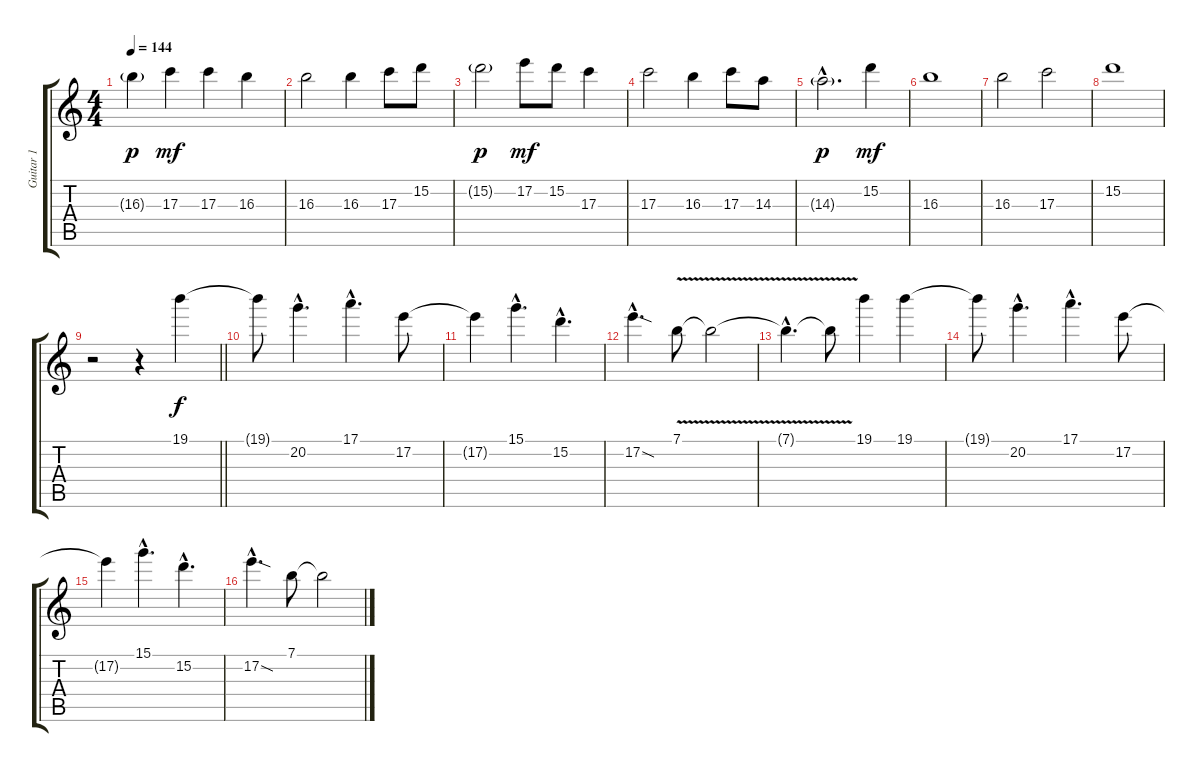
\track ("Guitar 1" "Guitar 1") {instrument electricguitarclean}
\staff {score tabs}
\tuning (E4 B3 G3 D3 A2 E2) {hide}
\ts (4 4)
\tempo 144
\clef g2
\ks c
16.3{g}.4{dy p} 17.3.4{dy mf} 17.3.4 16.3.4 |
16.3.2 16.3.4 17.3.8 15.2.8 |
15.2{g}.2{dy p} 17.2.8{dy mf} 15.2.8 17.3.4 |
17.3.2 16.3.4 17.3.8 14.3.8 |
14.3{g hac}.2{d dy p} 15.2.4{dy mf} |
16.3.1 |
16.3.2 17.3.2 |
15.2.1 |
\barLineRight lightlight
r.2 r.4 19.1.4{dy f} |
19.1{t}.8 20.2{hac}.4{d} 17.1{hac}.4{d} 17.2.8 |
17.2{t}.4 15.1{hac}.4{d} 15.2{hac}.4{d} |
17.2{sod hac}.4{d} 7.1{v}.8 7.1{v t}.2 |
7.1{v hac t}.4{d} 7.1{v t}.8 19.1.4 19.1.4 |
19.1{t}.8 20.2{hac}.4{d} 17.1{hac}.4{d} 17.2.8 |
17.2{t}.4 15.1{hac}.4{d} 15.2{hac}.4{d} |
17.2{sod hac}.4{d} 7.1.8 7.1{t}.2
